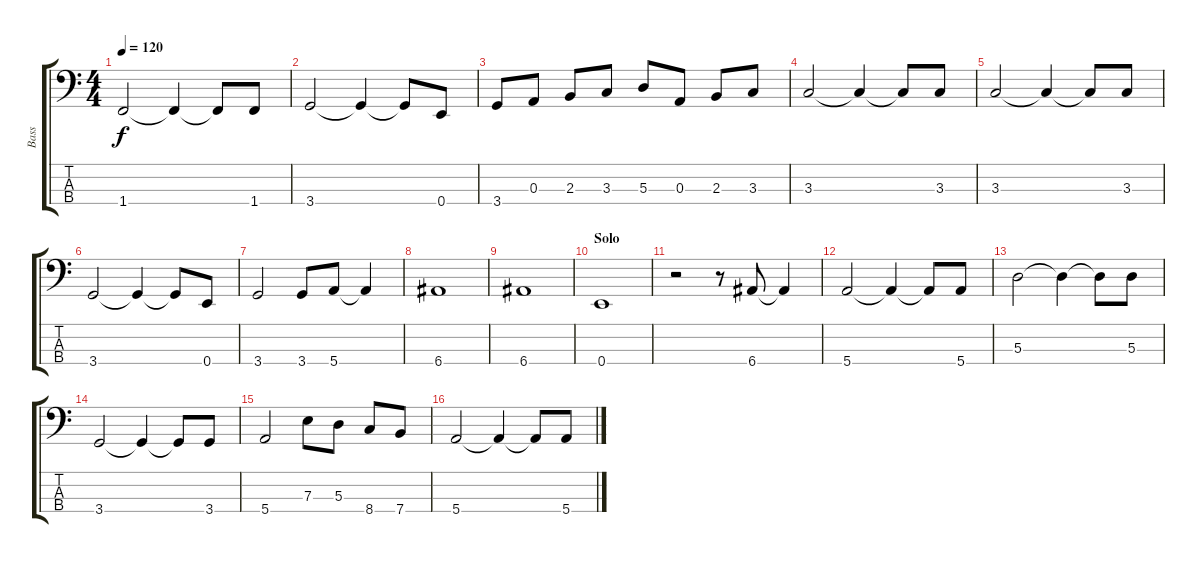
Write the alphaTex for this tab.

\track ("Bass" "Bass") {instrument electricbassfinger}
\staff {score tabs}
\tuning (G2 D2 A1 E1) {hide}
\ts (4 4)
\tempo 120
\clef f4
\ks c
1.4.2{dy f} 1.4{t}.4 1.4{t}.8 1.4.8 |
3.4.2 3.4{t}.4 3.4{t}.8 0.4.8 |
3.4.8 0.3.8 2.3.8 3.3.8 5.3.8 0.3.8 2.3.8 3.3.8 |
3.3.2 3.3{t}.4 3.3{t}.8 3.3.8 |
3.3.2 3.3{t}.4 3.3{t}.8 3.3.8 |
3.4.2 3.4{t}.4 3.4{t}.8 0.4.8 |
3.4.2 3.4.8 5.4.8 5.4{t}.4 |
6.4.1 |
6.4.1 |
\section ("" "Solo")
0.4.1 |
r.2 r.8 6.4.8 6.4{t}.4 |
5.4.2 5.4{t}.4 5.4{t}.8 5.4.8 |
5.3.2 5.3{t}.4 5.3{t}.8 5.3.8 |
3.4.2 3.4{t}.4 3.4{t}.8 3.4.8 |
5.4.2 7.3.8 5.3.8 8.4.8 7.4.8 |
5.4.2 5.4{t}.4 5.4{t}.8 5.4.8
